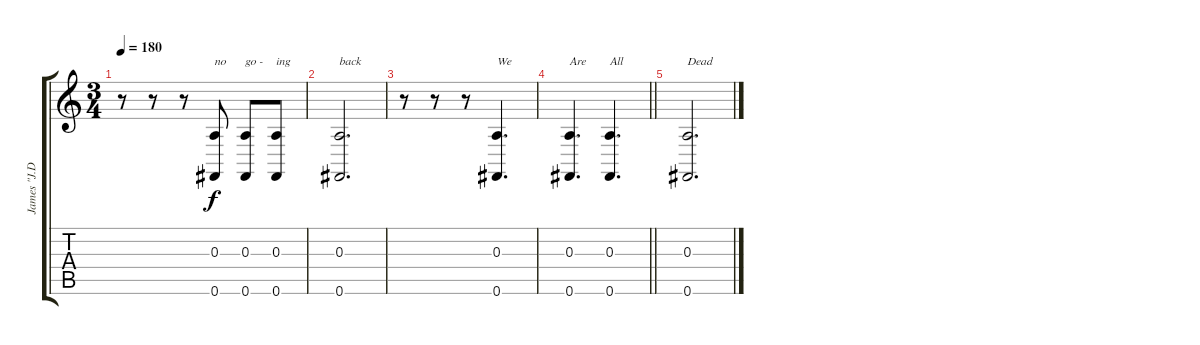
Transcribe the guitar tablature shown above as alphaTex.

\track ("James \"J.D\" Ryan" "James \"J.D") {instrument gunshot}
\staff {score tabs}
\tuning (Gb4 Db4 A3 E3 B2 Gb2) {hide}
\ts (3 4)
\tempo 180
\clef g2
\ks c
r.8{dy f} r.8 r.8 (0.3 0.6).8{txt "no"} (0.3 0.6).8{txt "go -"} (0.3 0.6).8{txt "ing"} |
(0.3 0.6).2{d txt "back"} |
r.8 r.8 r.8 (0.3 0.6).4{d txt "We"} |
\barLineRight lightlight
(0.3 0.6).4{d txt "Are"} (0.3 0.6).4{d txt "All"} |
(0.3 0.6).2{d txt "Dead"}
